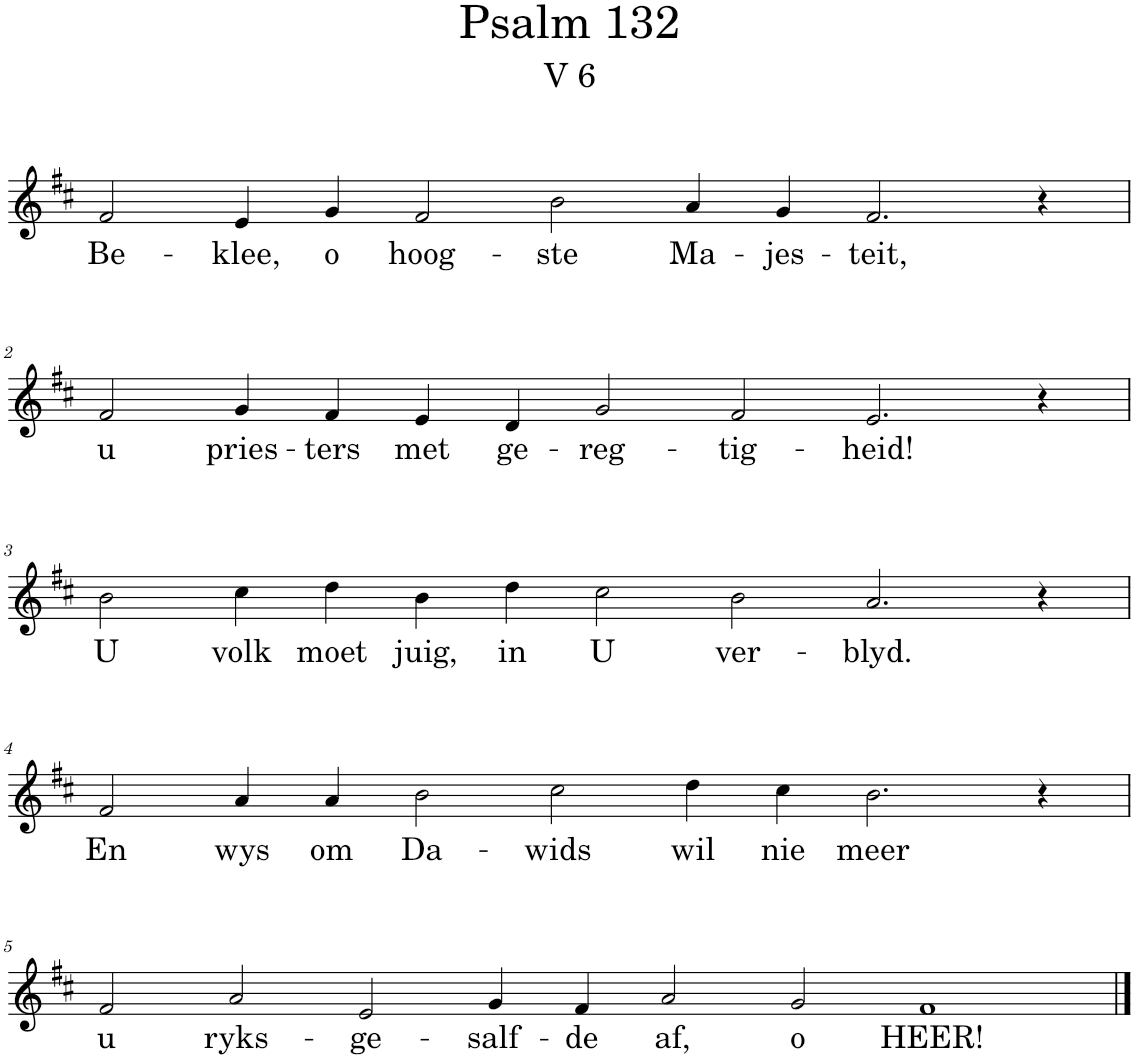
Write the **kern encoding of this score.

**kern	**text
*part1	*part1
*staff1	*staff1
*I"Pipe Organ	*
*I'Org.	*
*clefG2	*
*k[f#c#]	*
*M14/4	*
=1	=1
!	!LO:LY:b
2f#/	Be-
!	!LO:LY:b
4e/	-klee,
!	!LO:LY:b
4g/	o
!	!LO:LY:b
2f#/	hoog-
!	!LO:LY:b
2b\	-ste
!	!LO:LY:b
4a/	Ma-
!	!LO:LY:b
4g/	-jes-
!	!LO:LY:b
2.f#/	-teit,
4r	.
!!LO:LB:g=z
=2	=2
!	!LO:LY:b
2f#/	u
!	!LO:LY:b
4g/	pries-
!	!LO:LY:b
4f#/	-ters
!	!LO:LY:b
4e/	met
!	!LO:LY:b
4d/	ge-
!	!LO:LY:b
2g/	-reg-
!	!LO:LY:b
2f#/	-tig-
!	!LO:LY:b
2.e/	-heid!
4r	.
!!LO:LB:g=z
=3	=3
!	!LO:LY:b
2b\	U
!	!LO:LY:b
4cc#\	volk
!	!LO:LY:b
4dd\	moet
!	!LO:LY:b
4b\	juig,
!	!LO:LY:b
4dd\	in
!	!LO:LY:b
2cc#\	U
!	!LO:LY:b
2b\	ver-
!	!LO:LY:b
2.a/	-blyd.
4r	.
!!LO:LB:g=z
=4	=4
!	!LO:LY:b
2f#/	En
!	!LO:LY:b
4a/	wys
!	!LO:LY:b
4a/	om
!	!LO:LY:b
2b\	Da-
!	!LO:LY:b
2cc#\	-wids
!	!LO:LY:b
4dd\	wil
!	!LO:LY:b
4cc#\	nie
!	!LO:LY:b
2.b\	meer
4r	.
!!LO:LB:g=z
=5	=5
*M16/4	*
!	!LO:LY:b
2f#/	u
!	!LO:LY:b
2a/	ryks-
!	!LO:LY:b
2e/	-ge-
!	!LO:LY:b
4g/	-salf-
!	!LO:LY:b
4f#/	-de
!	!LO:LY:b
2a/	af,
!	!LO:LY:b
2g/	o
!	!LO:LY:b
1f#	HEER!
==	==
*-	*-
